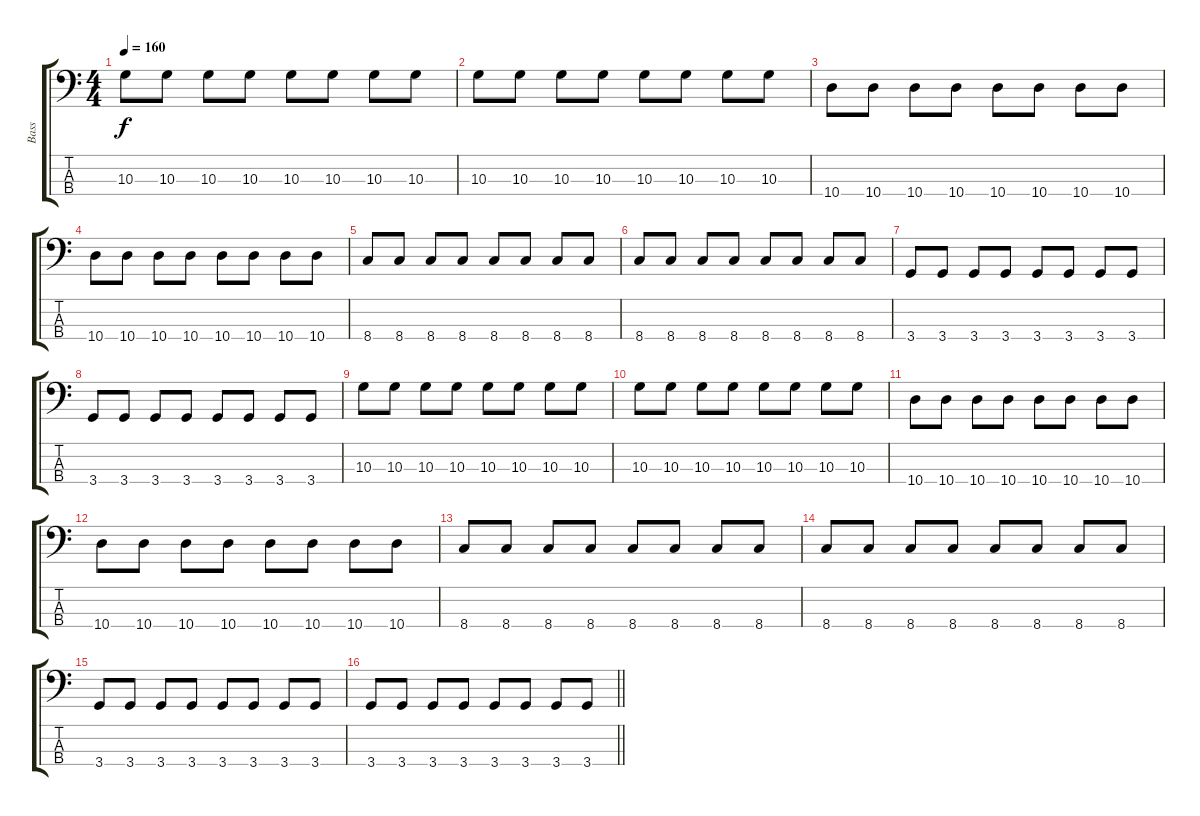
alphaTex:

\track ("Bass" "Bass") {instrument electricbassfinger}
\staff {score tabs}
\tuning (G2 D2 A1 E1) {hide}
\ts (4 4)
\tempo 160
\clef f4
\ks c
10.3.8{dy f} 10.3.8 10.3.8 10.3.8 10.3.8 10.3.8 10.3.8 10.3.8 |
10.3.8 10.3.8 10.3.8 10.3.8 10.3.8 10.3.8 10.3.8 10.3.8 |
10.4.8 10.4.8 10.4.8 10.4.8 10.4.8 10.4.8 10.4.8 10.4.8 |
10.4.8 10.4.8 10.4.8 10.4.8 10.4.8 10.4.8 10.4.8 10.4.8 |
8.4.8 8.4.8 8.4.8 8.4.8 8.4.8 8.4.8 8.4.8 8.4.8 |
8.4.8 8.4.8 8.4.8 8.4.8 8.4.8 8.4.8 8.4.8 8.4.8 |
3.4.8 3.4.8 3.4.8 3.4.8 3.4.8 3.4.8 3.4.8 3.4.8 |
3.4.8 3.4.8 3.4.8 3.4.8 3.4.8 3.4.8 3.4.8 3.4.8 |
10.3.8 10.3.8 10.3.8 10.3.8 10.3.8 10.3.8 10.3.8 10.3.8 |
10.3.8 10.3.8 10.3.8 10.3.8 10.3.8 10.3.8 10.3.8 10.3.8 |
10.4.8 10.4.8 10.4.8 10.4.8 10.4.8 10.4.8 10.4.8 10.4.8 |
10.4.8 10.4.8 10.4.8 10.4.8 10.4.8 10.4.8 10.4.8 10.4.8 |
8.4.8 8.4.8 8.4.8 8.4.8 8.4.8 8.4.8 8.4.8 8.4.8 |
8.4.8 8.4.8 8.4.8 8.4.8 8.4.8 8.4.8 8.4.8 8.4.8 |
3.4.8 3.4.8 3.4.8 3.4.8 3.4.8 3.4.8 3.4.8 3.4.8 |
\barLineRight lightlight
3.4.8 3.4.8 3.4.8 3.4.8 3.4.8 3.4.8 3.4.8 3.4.8
